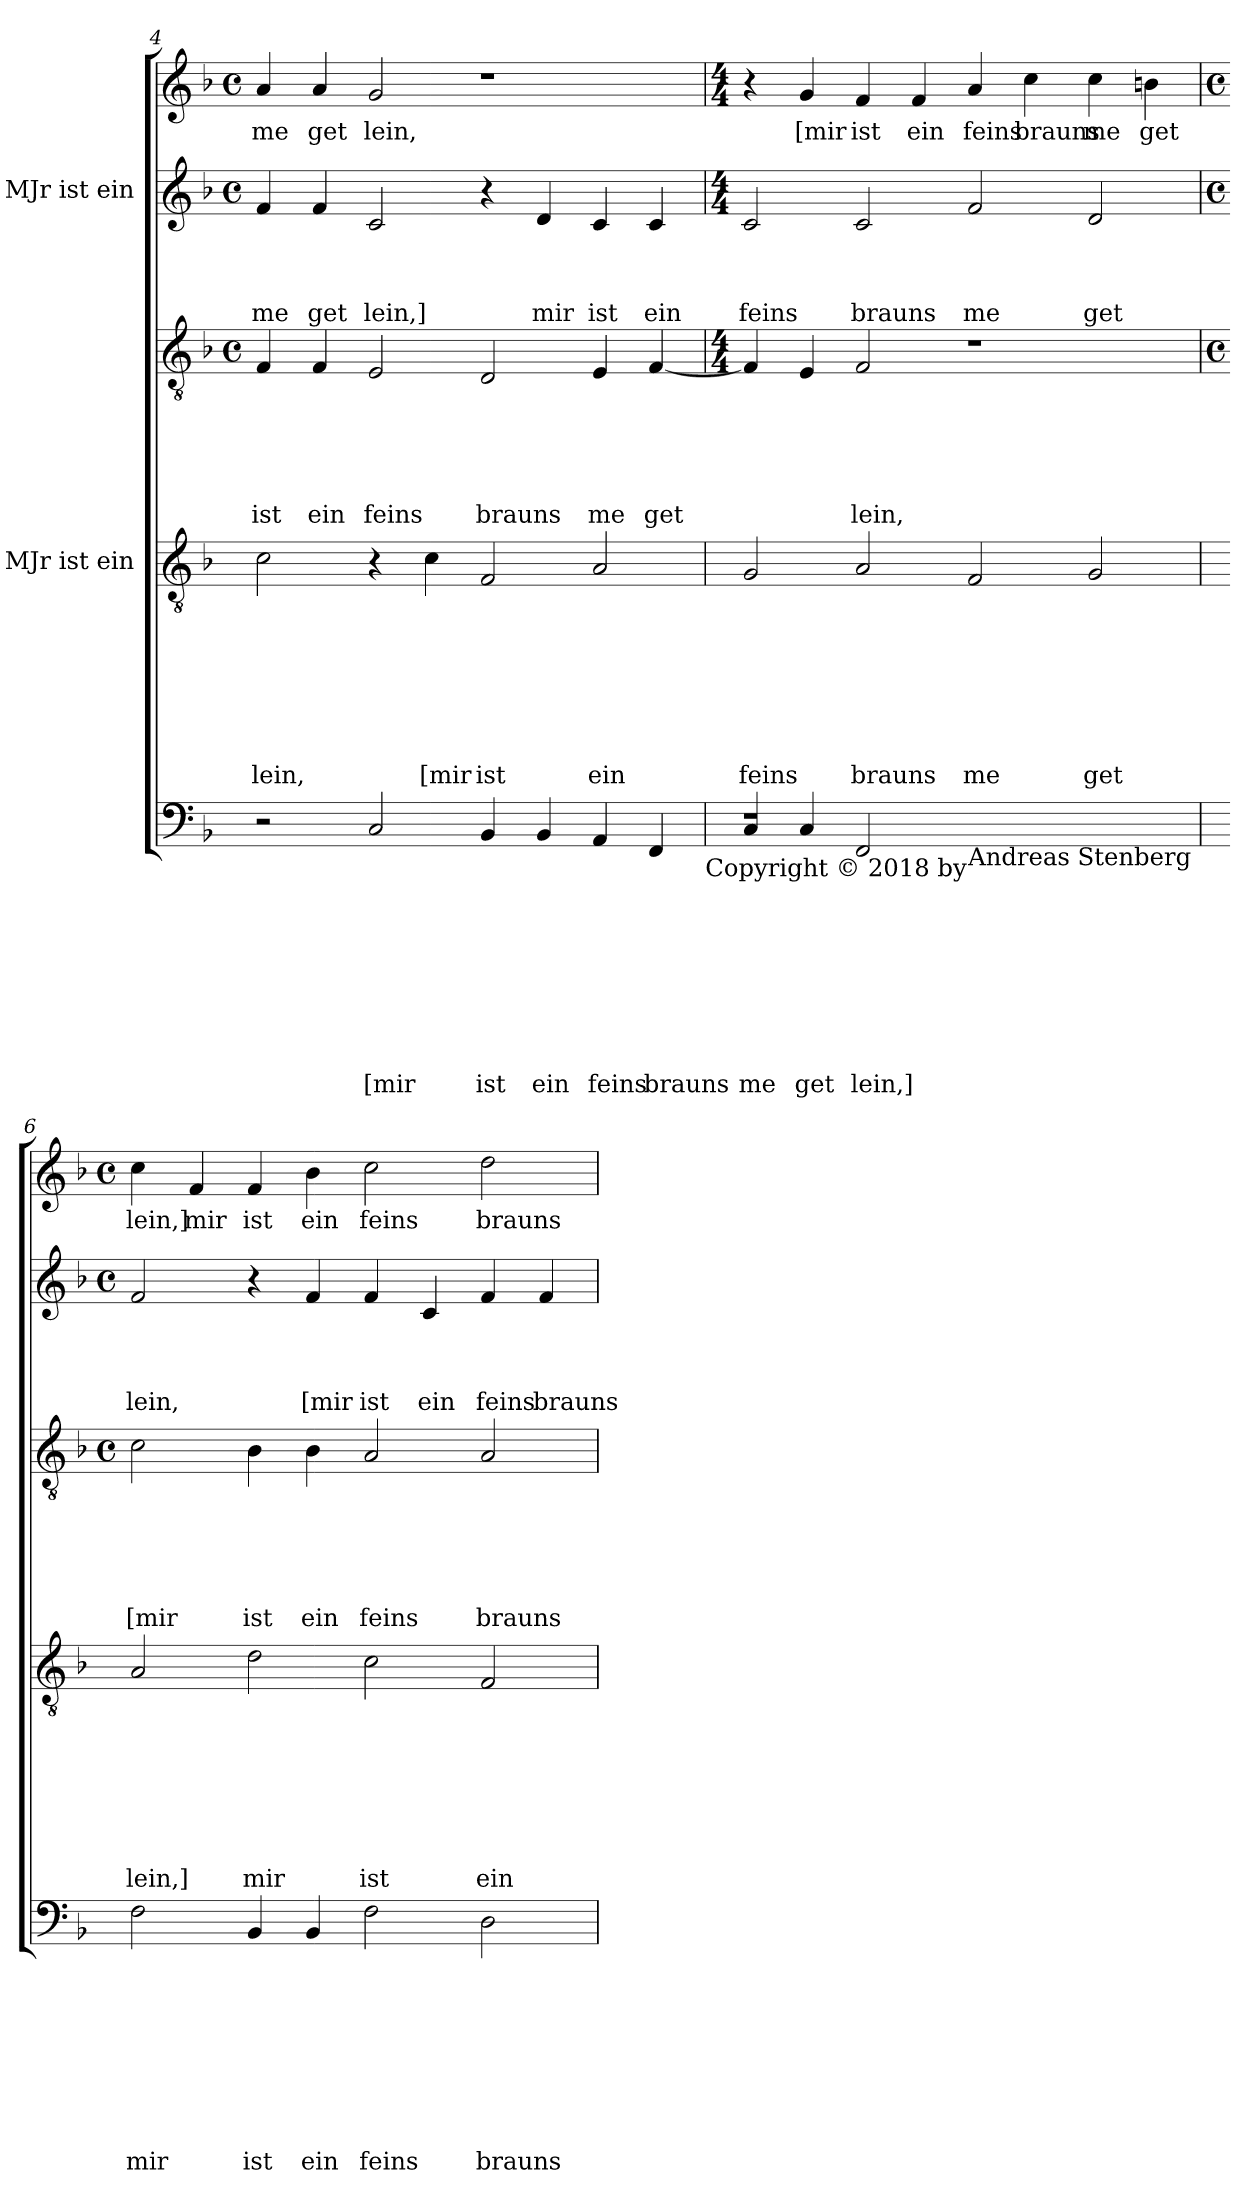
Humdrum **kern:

**kern	**text	**text	**text	**text	**text	**text	**text	**text	**text	**kern	**text	**text	**text	**text	**text	**text	**text	**text	**kern	**text	**text	**text	**text	**text	**text	**kern	**text	**text	**text	**text	**kern	**text
*part5	*part5	*part5	*part5	*part5	*part5	*part5	*part5	*part5	*part5	*part4	*part4	*part4	*part4	*part4	*part4	*part4	*part4	*part4	*part3	*part3	*part3	*part3	*part3	*part3	*part3	*part2	*part2	*part2	*part2	*part2	*part1	*part1
*staff5	*staff5	*staff5	*staff5	*staff5	*staff5	*staff5	*staff5	*staff5	*staff5	*staff4	*staff4	*staff4	*staff4	*staff4	*staff4	*staff4	*staff4	*staff4	*staff3	*staff3	*staff3	*staff3	*staff3	*staff3	*staff3	*staff2	*staff2	*staff2	*staff2	*staff2	*staff1	*staff1
*	*	*	*	*	*	*	*	*	*	*I"MJr ist ein	*	*	*	*	*	*	*	*	*	*	*	*	*	*	*	*I"MJr ist ein	*	*	*	*	*	*
!!LO:LB:g=z
*clefF4	*	*	*	*	*	*	*	*	*	*clefGv2	*	*	*	*	*	*	*	*	*clefGv2	*	*	*	*	*	*	*clefG2	*	*	*	*	*clefG2	*
*k[b-]	*	*	*	*	*	*	*	*	*	*k[b-]	*	*	*	*	*	*	*	*	*k[b-]	*	*	*	*	*	*	*k[b-]	*	*	*	*	*k[b-]	*
*F:	*	*	*	*	*	*	*	*	*	*F:	*	*	*	*	*	*	*	*	*F:	*	*	*	*	*	*	*F:	*	*	*	*	*F:	*
*	*	*	*	*	*	*	*	*	*	*	*	*	*	*	*	*	*	*	*M4/4	*	*	*	*	*	*	*M4/4	*	*	*	*	*M4/4	*
*	*	*	*	*	*	*	*	*	*	*	*	*	*	*	*	*	*	*	*met(c)	*	*	*	*	*	*	*met(c)	*	*	*	*	*met(c)	*
=4	=4	=4	=4	=4	=4	=4	=4	=4	=4	=4	=4	=4	=4	=4	=4	=4	=4	=4	=4	=4	=4	=4	=4	=4	=4	=4	=4	=4	=4	=4	=4	=4
!	!	!	!	!	!	!	!	!	!	!	!	!	!	!	!	!	!	!LO:LY:b	!	!	!	!	!	!	!LO:LY:b	!	!	!	!	!LO:LY:b	!	!LO:LY:b
2r	.	.	.	.	.	.	.	.	.	2c\	.	.	.	.	.	.	.	lein,	4F/	.	.	.	.	.	ist	4f/	.	.	.	me	4a/	me
!	!	!	!	!	!	!	!	!	!	!	!	!	!	!	!	!	!	!	!	!	!	!	!	!	!LO:LY:b	!	!	!	!	!LO:LY:b	!	!LO:LY:b
.	.	.	.	.	.	.	.	.	.	.	.	.	.	.	.	.	.	.	4F/	.	.	.	.	.	ein	4f/	.	.	.	get	4a/	get
!	!	!	!	!	!	!	!	!	!LO:LY:b	!	!	!	!	!	!	!	!	!	!	!	!	!	!	!	!LO:LY:b	!	!	!	!	!LO:LY:b	!	!LO:LY:b
2C/	.	.	.	.	.	.	.	.	[mir	4r	.	.	.	.	.	.	.	.	2E/	.	.	.	.	.	feins	2c/	.	.	.	lein,]	2g/	lein,
!	!	!	!	!	!	!	!	!	!	!	!	!	!	!	!	!	!	!LO:LY:b	!	!	!	!	!	!	!	!	!	!	!	!	!	!
.	.	.	.	.	.	.	.	.	.	4c\	.	.	.	.	.	.	.	[mir	.	.	.	.	.	.	.	.	.	.	.	.	.	.
!	!	!	!	!	!	!	!	!	!LO:LY:b	!	!	!	!	!	!	!	!	!LO:LY:b	!	!	!	!	!	!	!LO:LY:b	!	!	!	!	!	!	!
4BB-/	.	.	.	.	.	.	.	.	ist	2F/	.	.	.	.	.	.	.	ist	2D/	.	.	.	.	.	brauns	4r	.	.	.	.	1r	.
!	!	!	!	!	!	!	!	!	!LO:LY:b	!	!	!	!	!	!	!	!	!	!	!	!	!	!	!	!	!	!	!	!	!LO:LY:b	!	!
4BB-/	.	.	.	.	.	.	.	.	ein	.	.	.	.	.	.	.	.	.	.	.	.	.	.	.	.	4d/	.	.	.	mir	.	.
!	!	!	!	!	!	!	!	!	!LO:LY:b	!	!	!	!	!	!	!	!	!LO:LY:b	!	!	!	!	!	!	!LO:LY:b	!	!	!	!	!LO:LY:b	!	!
4AA/	.	.	.	.	.	.	.	.	feins	2A/	.	.	.	.	.	.	.	ein	4E/	.	.	.	.	.	me	4c/	.	.	.	ist	.	.
!	!	!	!	!	!	!	!	!	!LO:LY:b	!	!	!	!	!	!	!	!	!	!	!	!	!	!	!	!LO:LY:b	!	!	!	!	!LO:LY:b	!	!
4FF/	.	.	.	.	.	.	.	.	brauns	.	.	.	.	.	.	.	.	.	[<4F/	.	.	.	.	.	get	4c/	.	.	.	ein	.	.
!LO:TX:b:t=Copyright © 2018 by	!	!	!	!	!	!	!	!	!	!	!	!	!	!	!	!	!	!	!	!	!	!	!	!	!	!	!	!	!	!	!	!
=5	=5	=5	=5	=5	=5	=5	=5	=5	=5	=5	=5	=5	=5	=5	=5	=5	=5	=5	=5	=5	=5	=5	=5	=5	=5	=5	=5	=5	=5	=5	=5	=5
*	*	*	*	*	*	*	*	*	*	*	*	*	*	*	*	*	*	*	*M4/4	*	*	*	*	*	*	*M4/4	*	*	*	*	*M4/4	*
!	!	!	!	!	!	!	!	!	!LO:LY:b	!	!	!	!	!	!	!	!	!LO:LY:b	!	!	!	!	!	!	!	!	!	!	!	!LO:LY:b	!	!
*^	*	*	*	*	*	*	*	*	*	*	*	*	*	*	*	*	*	*	*	*	*	*	*	*	*	*	*	*	*	*	*	*
*	*^	*	*	*	*	*	*	*	*	*	*	*	*	*	*	*	*	*	*	*	*	*	*	*	*	*	*	*	*	*	*	*	*
4C/	2ryy	1r	.	.	.	.	.	.	.	.	me	2G/	.	.	.	.	.	.	.	feins	4F/]	.	.	.	.	.	.	2c/	.	.	.	feins	4r	.
!	!	!	!	!	!	!	!	!	!	!	!LO:LY:b	!	!	!	!	!	!	!	!	!	!	!	!	!	!	!	!	!	!	!	!	!	!	!LO:LY:b
4C/	.	.	.	.	.	.	.	.	.	.	get	.	.	.	.	.	.	.	.	.	4E/	.	.	.	.	.	.	.	.	.	.	.	4g/	[mir
!	!	!	!	!	!	!	!	!	!	!	!LO:LY:b	!	!	!	!	!	!	!	!	!LO:LY:b	!	!	!	!	!	!	!LO:LY:b	!	!	!	!	!LO:LY:b	!	!LO:LY:b
2ryy	2FF/	.	.	.	.	.	.	.	.	.	lein,]	2A/	.	.	.	.	.	.	.	brauns	2F/	.	.	.	.	.	lein,	2c/	.	.	.	brauns	4f/	ist
!	!	!	!	!	!	!	!	!	!	!	!	!	!	!	!	!	!	!	!	!	!	!	!	!	!	!	!	!	!	!	!	!	!	!LO:LY:b
.	.	.	.	.	.	.	.	.	.	.	.	.	.	.	.	.	.	.	.	.	.	.	.	.	.	.	.	.	.	.	.	.	4f/	ein
!LO:TX:b:t=Andreas Stenberg	!	!	!	!	!	!	!	!	!	!	!	!	!	!	!	!	!	!	!	!	!	!	!	!	!	!	!	!	!	!	!	!	!	!
!	!	!	!	!	!	!	!	!	!	!	!	!	!	!	!	!	!	!	!	!LO:LY:b	!	!	!	!	!	!	!	!	!	!	!	!LO:LY:b	!	!LO:LY:b
1ryy	1ryy	1ryy	.	.	.	.	.	.	.	.	.	2F/	.	.	.	.	.	.	.	me	1r	.	.	.	.	.	.	2f/	.	.	.	me	4a/	feins
!	!	!	!	!	!	!	!	!	!	!	!	!	!	!	!	!	!	!	!	!	!	!	!	!	!	!	!	!	!	!	!	!	!	!LO:LY:b
.	.	.	.	.	.	.	.	.	.	.	.	.	.	.	.	.	.	.	.	.	.	.	.	.	.	.	.	.	.	.	.	.	4cc\	brauns
!	!	!	!	!	!	!	!	!	!	!	!	!	!	!	!	!	!	!	!	!LO:LY:b	!	!	!	!	!	!	!	!	!	!	!	!LO:LY:b	!	!LO:LY:b
.	.	.	.	.	.	.	.	.	.	.	.	2G/	.	.	.	.	.	.	.	get	.	.	.	.	.	.	.	2d/	.	.	.	get	4cc\	me
!	!	!	!	!	!	!	!	!	!	!	!	!	!	!	!	!	!	!	!	!	!	!	!	!	!	!	!	!	!	!	!	!	!	!LO:LY:b
.	.	.	.	.	.	.	.	.	.	.	.	.	.	.	.	.	.	.	.	.	.	.	.	.	.	.	.	.	.	.	.	.	4bn\	get
*v	*v	*v	*	*	*	*	*	*	*	*	*	*	*	*	*	*	*	*	*	*	*	*	*	*	*	*	*	*	*	*	*	*	*	*
!!LO:PB:g=z
=6	=6	=6	=6	=6	=6	=6	=6	=6	=6	=6	=6	=6	=6	=6	=6	=6	=6	=6	=6	=6	=6	=6	=6	=6	=6	=6	=6	=6	=6	=6	=6	=6
*	*	*	*	*	*	*	*	*	*	*	*	*	*	*	*	*	*	*	*M4/4	*	*	*	*	*	*	*M4/4	*	*	*	*	*M4/4	*
*	*	*	*	*	*	*	*	*	*	*	*	*	*	*	*	*	*	*	*met(c)	*	*	*	*	*	*	*met(c)	*	*	*	*	*met(c)	*
!	!	!	!	!	!	!	!	!	!LO:LY:b	!	!	!	!	!	!	!	!	!LO:LY:b	!	!	!	!	!	!	!LO:LY:b	!	!	!	!	!LO:LY:b	!	!LO:LY:b
2F\	.	.	.	.	.	.	.	.	mir	2A/	.	.	.	.	.	.	.	lein,]	2c\	.	.	.	.	.	[mir	2f/	.	.	.	lein,	4cc\	lein,]
!	!	!	!	!	!	!	!	!	!	!	!	!	!	!	!	!	!	!	!	!	!	!	!	!	!	!	!	!	!	!	!	!LO:LY:b
.	.	.	.	.	.	.	.	.	.	.	.	.	.	.	.	.	.	.	.	.	.	.	.	.	.	.	.	.	.	.	4f/	mir
!	!	!	!	!	!	!	!	!	!LO:LY:b	!	!	!	!	!	!	!	!	!LO:LY:b	!	!	!	!	!	!	!LO:LY:b	!	!	!	!	!	!	!LO:LY:b
4BB-/	.	.	.	.	.	.	.	.	ist	2d\	.	.	.	.	.	.	.	mir	4B-\	.	.	.	.	.	ist	4r	.	.	.	.	4f/	ist
!	!	!	!	!	!	!	!	!	!LO:LY:b	!	!	!	!	!	!	!	!	!	!	!	!	!	!	!	!LO:LY:b	!	!	!	!	!LO:LY:b	!	!LO:LY:b
4BB-/	.	.	.	.	.	.	.	.	ein	.	.	.	.	.	.	.	.	.	4B-\	.	.	.	.	.	ein	4f/	.	.	.	[mir	4b-\	ein
!	!	!	!	!	!	!	!	!	!LO:LY:b	!	!	!	!	!	!	!	!	!LO:LY:b	!	!	!	!	!	!	!LO:LY:b	!	!	!	!	!LO:LY:b	!	!LO:LY:b
2F\	.	.	.	.	.	.	.	.	feins	2c\	.	.	.	.	.	.	.	ist	2A/	.	.	.	.	.	feins	4f/	.	.	.	ist	2cc\	feins
!	!	!	!	!	!	!	!	!	!	!	!	!	!	!	!	!	!	!	!	!	!	!	!	!	!	!	!	!	!	!LO:LY:b	!	!
.	.	.	.	.	.	.	.	.	.	.	.	.	.	.	.	.	.	.	.	.	.	.	.	.	.	4c/	.	.	.	ein	.	.
!	!	!	!	!	!	!	!	!	!LO:LY:b	!	!	!	!	!	!	!	!	!LO:LY:b	!	!	!	!	!	!	!LO:LY:b	!	!	!	!	!LO:LY:b	!	!LO:LY:b
2D\	.	.	.	.	.	.	.	.	brauns	2F/	.	.	.	.	.	.	.	ein	2A/	.	.	.	.	.	brauns	4f/	.	.	.	feins	2dd\	brauns
!	!	!	!	!	!	!	!	!	!	!	!	!	!	!	!	!	!	!	!	!	!	!	!	!	!	!	!	!	!	!LO:LY:b	!	!
.	.	.	.	.	.	.	.	.	.	.	.	.	.	.	.	.	.	.	.	.	.	.	.	.	.	4f/	.	.	.	brauns	.	.
=	=	=	=	=	=	=	=	=	=	=	=	=	=	=	=	=	=	=	=	=	=	=	=	=	=	=	=	=	=	=	=	=
*-	*-	*-	*-	*-	*-	*-	*-	*-	*-	*-	*-	*-	*-	*-	*-	*-	*-	*-	*-	*-	*-	*-	*-	*-	*-	*-	*-	*-	*-	*-	*-	*-
